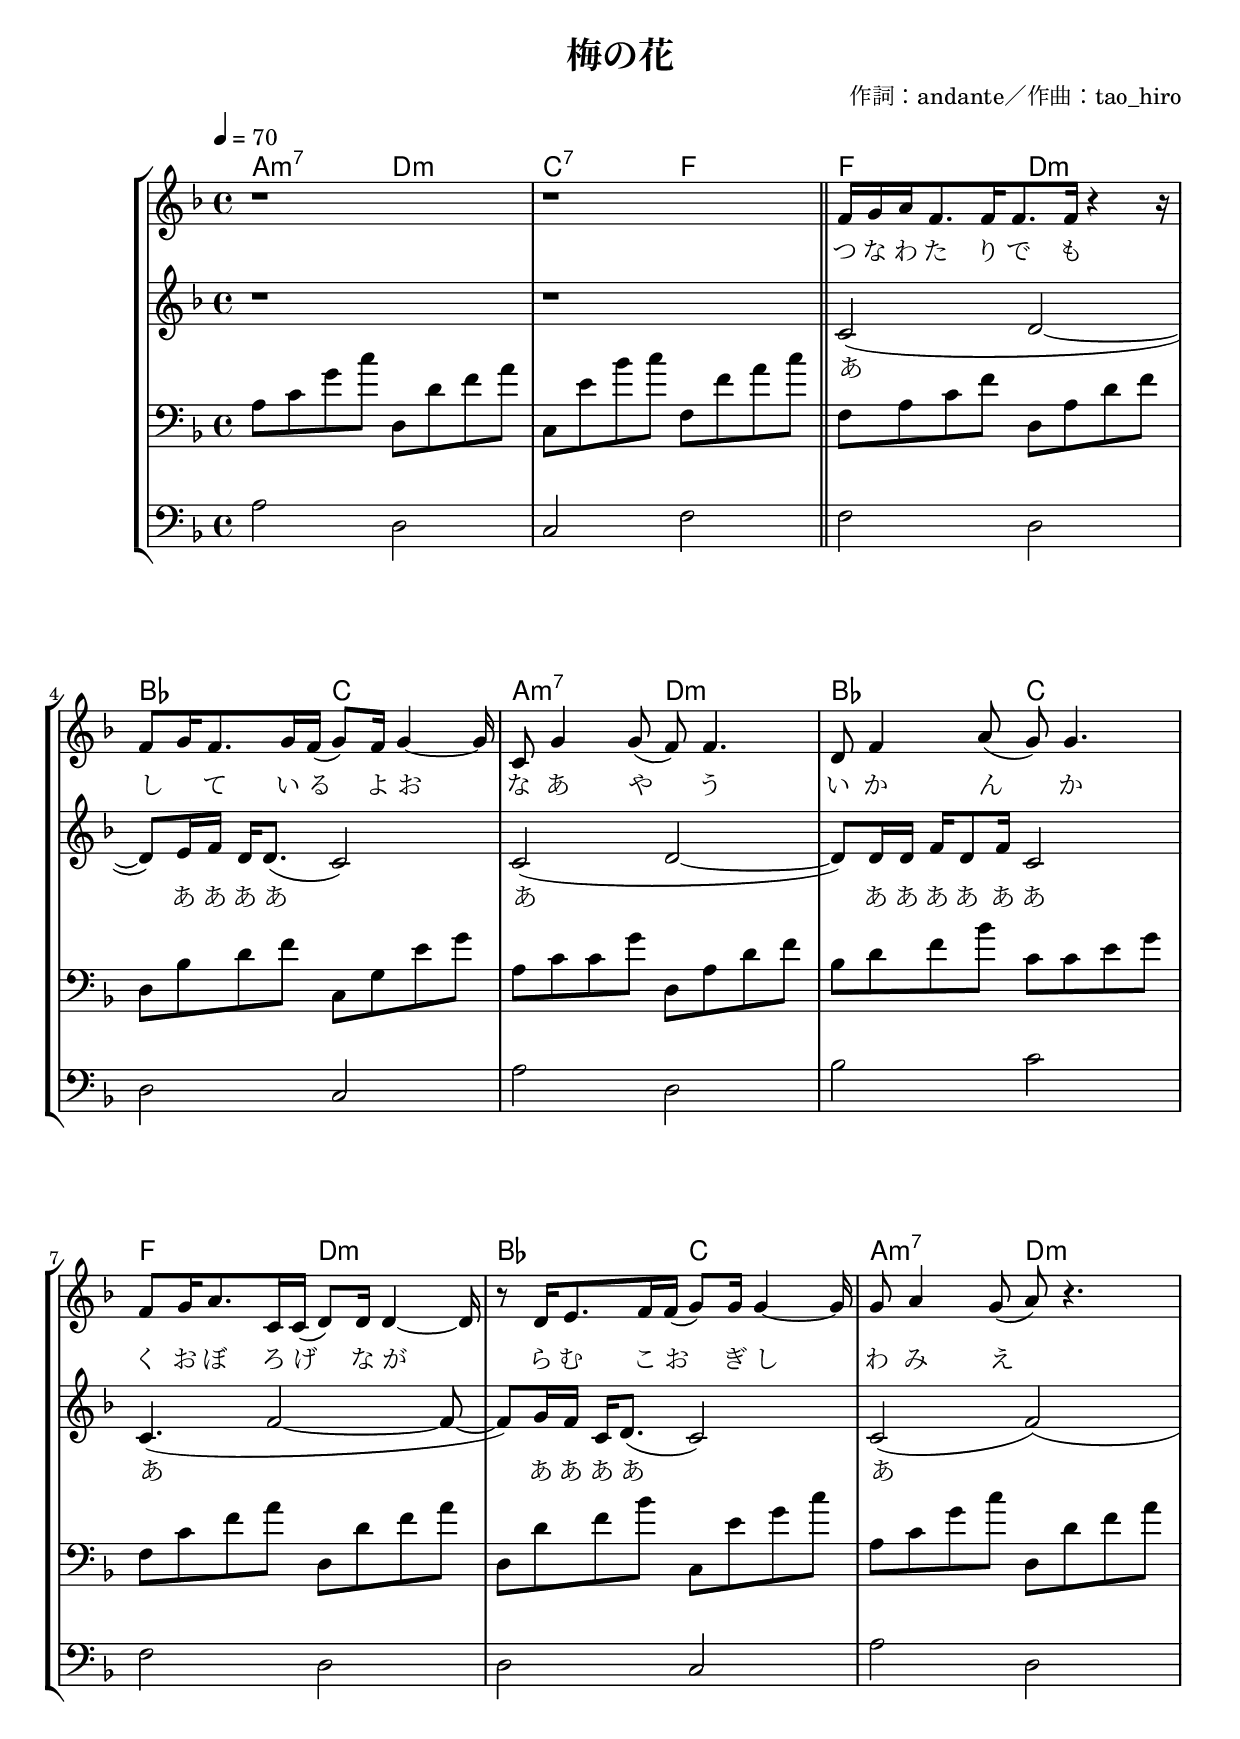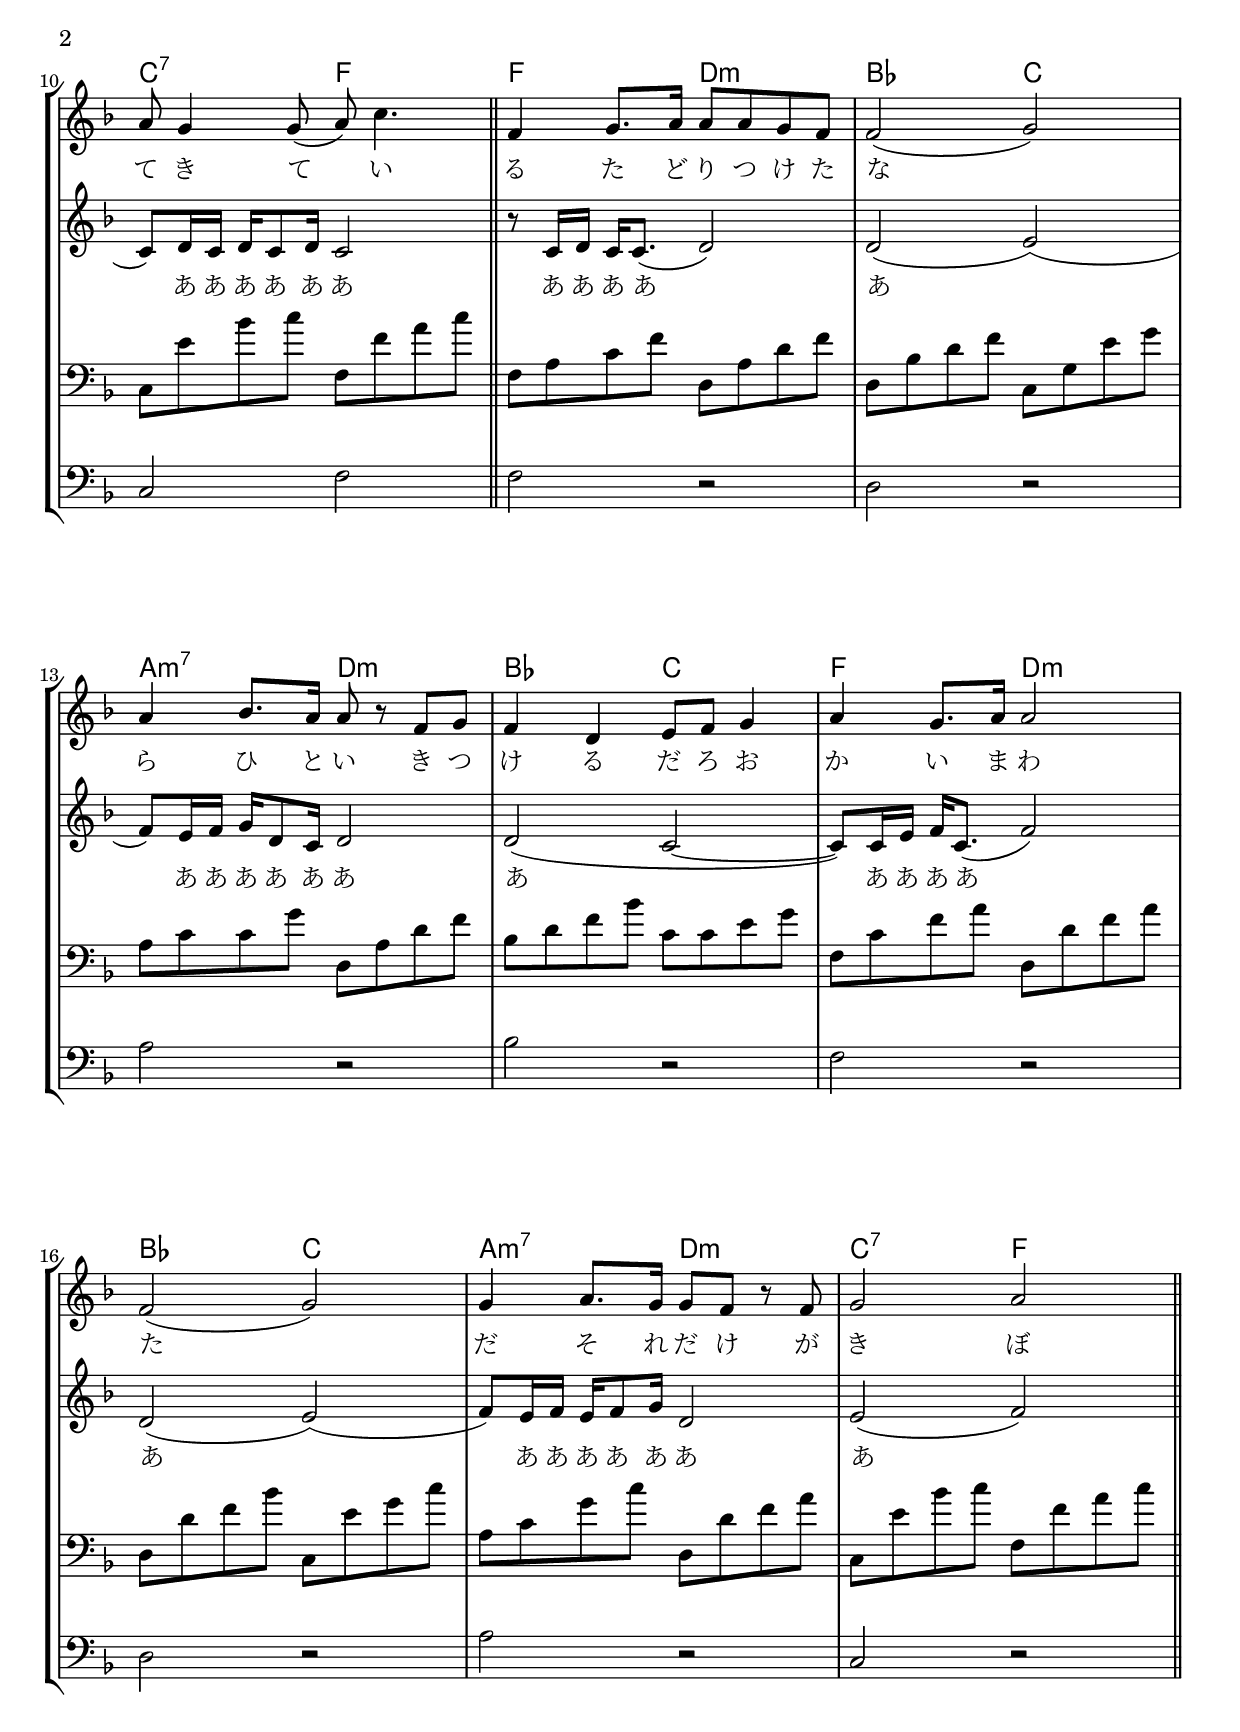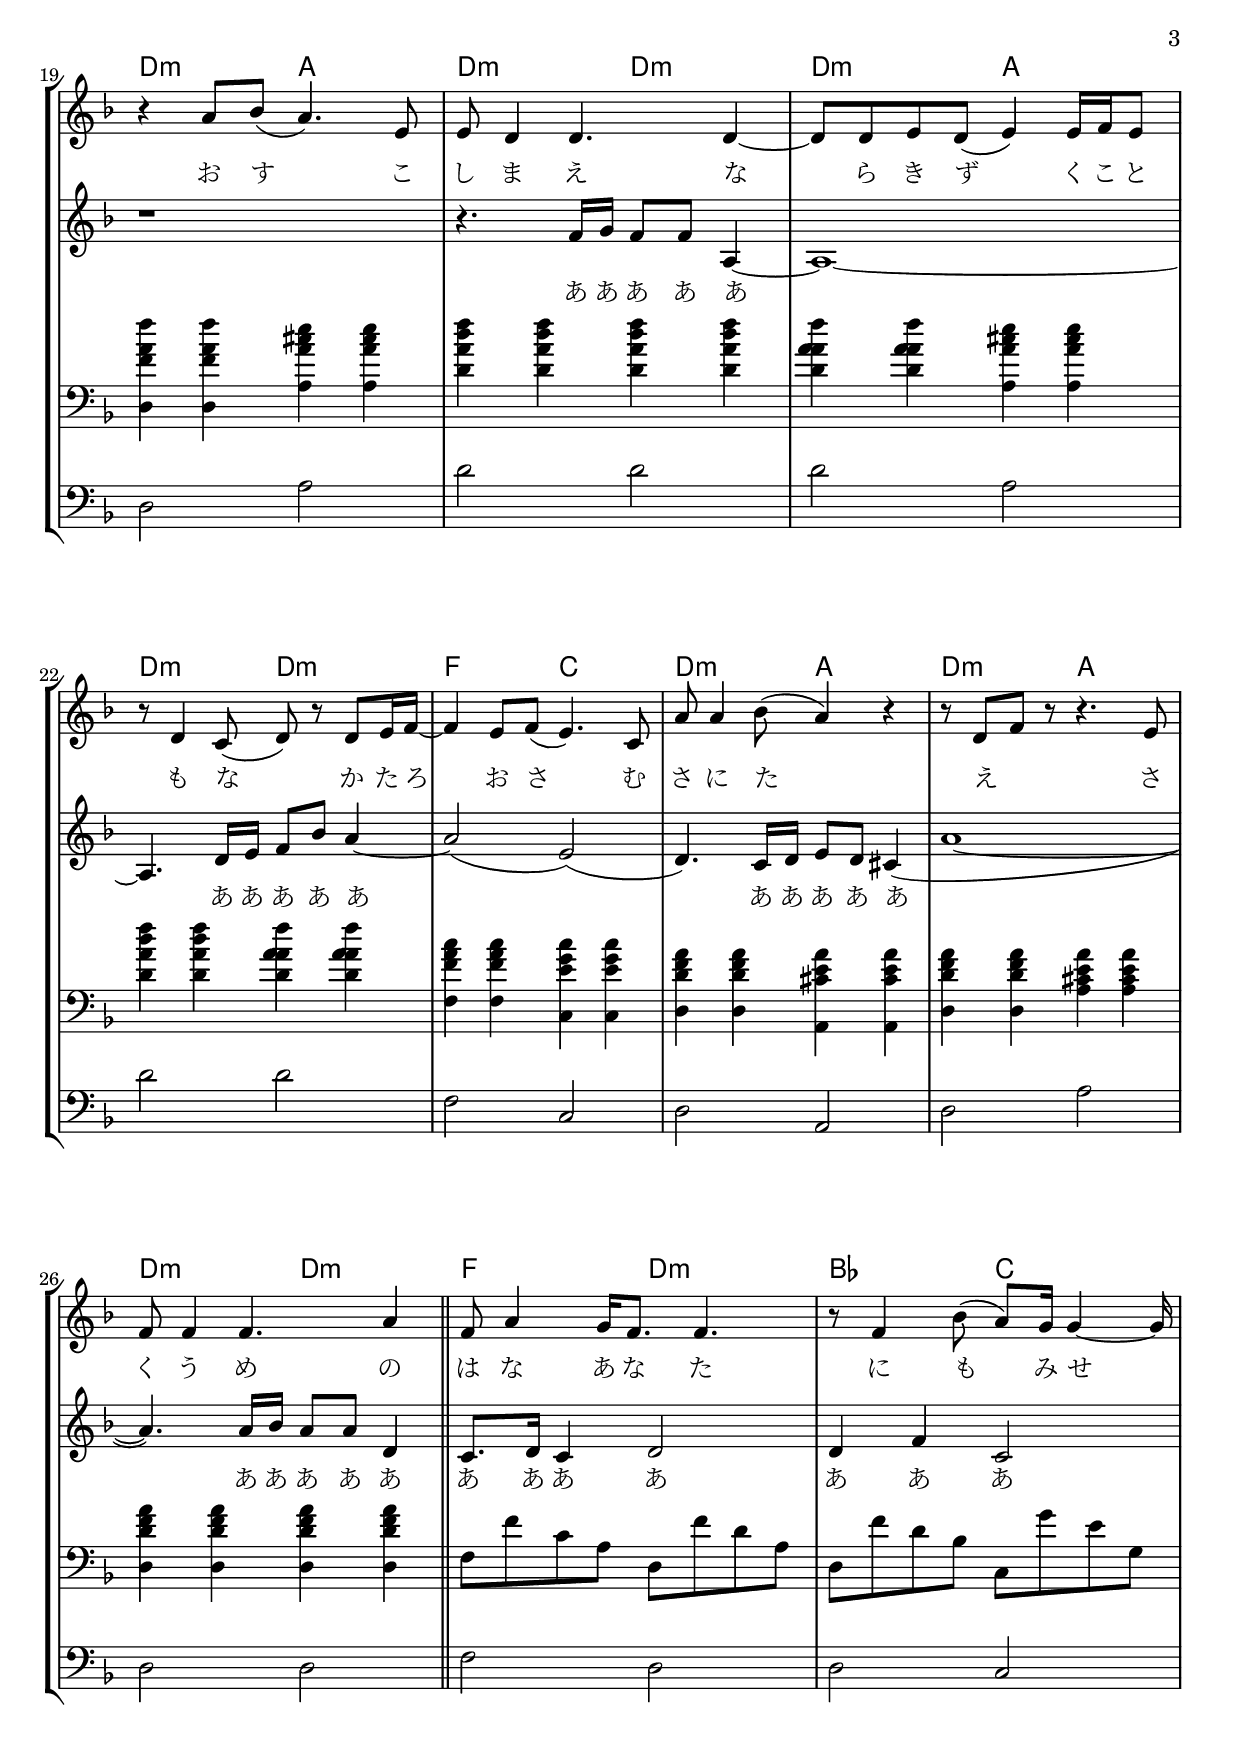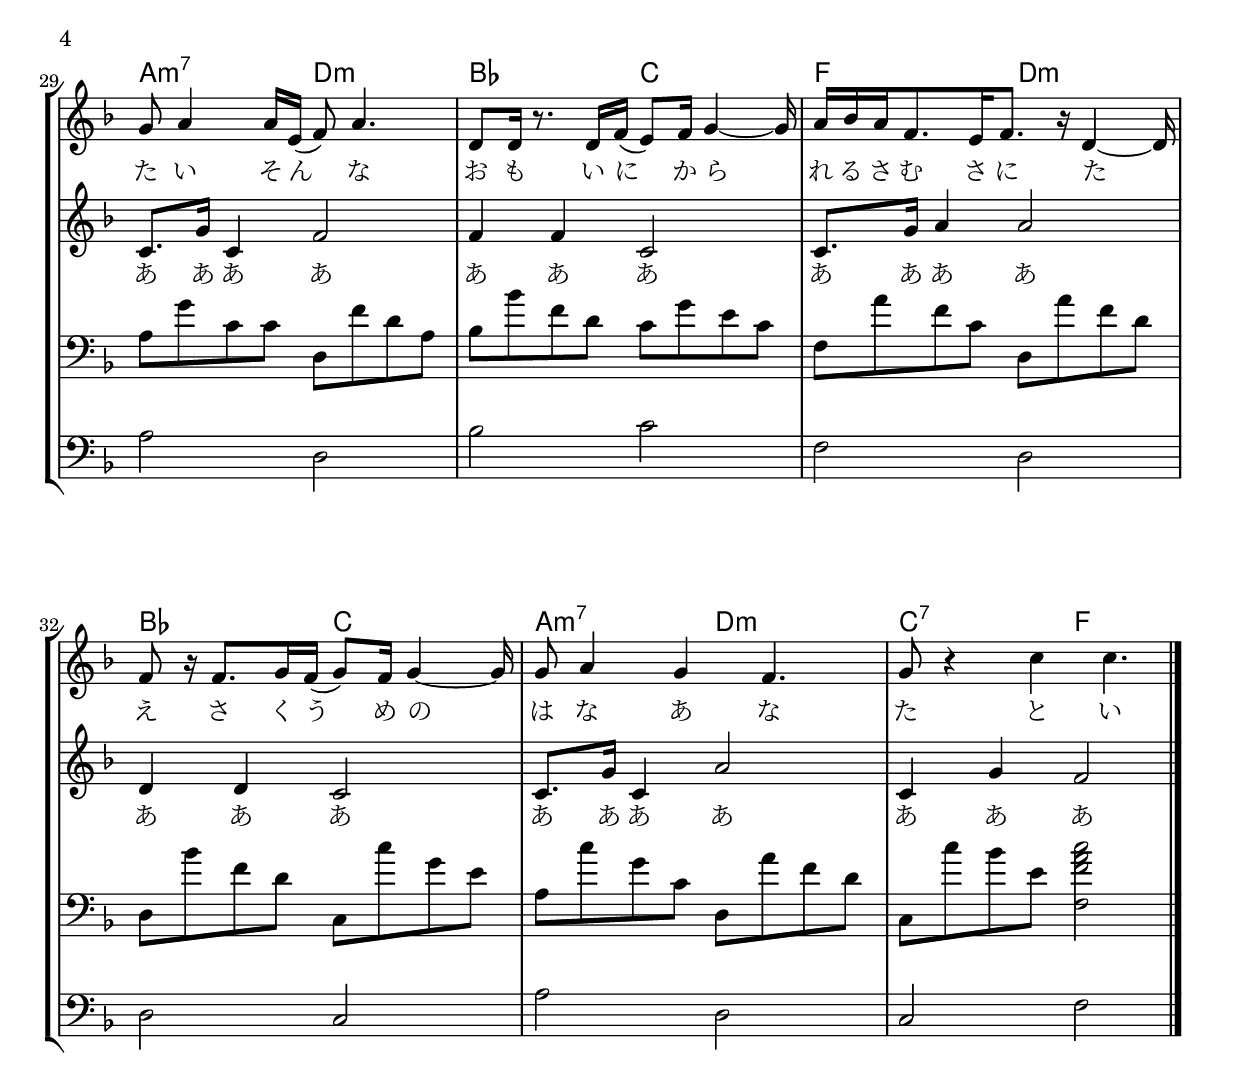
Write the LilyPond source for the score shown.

\version "2.12.1"

\header {
	title = \markup {梅の花}
	composer = \markup \center-column {作詞：andante／作曲：tao_hiro}
}

harmony = \chordmode {
	a2:min7 d:m c:7 f 

	f d:m bes c a:min7 d:m bes c f d:m bes c a:min7 d:m c:7 f 

	f d:m bes c a:min7 d:m bes c f d:m bes c a:min7 d:m c:7 f 

	d:m a d:m d:m d:m a d:m d:m f c d:m a d:m a d:m d:m 

	f d:m bes c a:min7 d:m bes c f d:m bes c a:min7 d:m c:7 f 
}

melody = {
	\key f \major
	\tempo 4 = 70
	r1 | r1   
	\set Staff.midiInstrument = #"mmi0.38"
	f'16  g'16  a'16  f'8.  f'16  f'8.  f'16  r4~r16 
	f'8  g'16  f'8.  g'16  f'16  (g'8)  f'16  g'4~g'16 
	c'8  g'4  g'8  (f'8)  f'4. 
	d'8  f'4  a'8  (g'8)  g'4. 
	f'8  g'16  a'8.  c'16  c'16  (d'8)  d'16  d'4~d'16 
	r8  d'16  e'8.  f'16  f'16  (g'8)  g'16  g'4~g'16 
	g'8  a'4  g'8  (a'8)  r4. 
	a'8  g'4  g'8  (a'8)  c''4.
	\set Staff.midiInstrument = #"mmi0.38"
	f'4  g'8.  a'16  a'8  a'8  g'8  f'8 
	f'2  (g'2) 
	a'4  bes'8.  a'16  a'8  r8  f'8  g'8 
	f'4  d'4  e'8  f'8  g'4 
	a'4  g'8.  a'16  a'2 
	f'2  (g'2) 
	g'4  a'8.  g'16  g'8  f'8  r8  f'8 
	g'2  a'2
	\set Staff.midiInstrument = #"mmi0.38"
	r4 a'8  bes'8  (a'4.)  e'8 
	e'8  d'4  d'4.  d'4~ 
	d'8  d'8  e'8  d'8  (e'4)  e'16  f'16  e'8 
	r8  d'4  c'8  (d'8)  r8  d'8  e'16  f'16~ 
	f'4  e'8  f'8  (e'4.)  c'8 
	a'8  a'4  bes'8  (a'4)  r4~ 
	r8  d'8  f'8  r8  r4.  e'8 
	f'8  f'4  f'4.  a'4
	\set Staff.midiInstrument = #"mmi0.38"
	f'8  a'4  g'16  f'8.  f'4. 
	r8  f'4  bes'8  (a'8)  g'16  g'4~g'16 
	g'8  a'4  a'16  e'16  (f'8)  a'4. 
	d'8  d'16  r8.  d'16  f'16  (e'8)  f'16  g'4~g'16 
	a'16  bes'16  a'16  f'8.  e'16  f'8.  r16  d'4~d'16 
	f'8  r16  f'8.  g'16  f'16  (g'8)  f'16  g'4~g'16 
	g'8  a'4  g'4  f'4. 
	g'8  r4  c''4  c''4.
	\bar "|."
}

words = \lyricmode {
	
	つ  な  わ  た  り  で  も  し  て  い  る  よ  お  な  あ  や  う  い  か  ん  か  く  お  ぼ  ろ  げ  な  が  ら  む  こ  お  ぎ  し  わ  み  え  て  き  て  い  る  
	た  ど  り  つ  け  た  な  ら  ひ  と  い  き  つ  け  る  だ  ろ  お  か  い  ま  わ  た  だ  そ  れ  だ  け  が  き  ぼ  お  
	す  こ  し  ま  え  な  ら  き  ず  く  こ  と  も  な  か  た  ろ  お  さ  む  さ  に  た  え  さ  く  う  め  の  は  な  
	あ  な  た  に  も  み  せ  た  い  そ  ん  な  お  も  い  に  か  ら  れ  る  さ  む  さ  に  た  え  さ  く  う  め  の  は  な  あ  な  た  と  い  しょ  に  
}

secondmelody = {
	\key f \major
	\tempo 4 = 70
	r1 | r1   
	\set Staff.midiInstrument = #"FX 3 (crystal)"
	c'2  (d'2~ 
	d'8)  e'16  f'16  d'16  d'8.  (c'2) 
	c'2  (d'2~ 
	d'8)  d'16  d'16  f'16  d'8  f'16  c'2 
	c'4.  (f'2~f'8~ 
	f'8)  g'16  f'16  c'16  d'8.  (c'2) 
	c'2  (f'2) 
	(c'8)  d'16  c'16  d'16  c'8  d'16  c'2
	\set Staff.midiInstrument = #"FX 3 (crystal)"
	r8 c'16  d'16  c'16  c'8.  (d'2) 
	d'2  (e'2) 
	(f'8)  e'16  f'16  g'16  d'8  c'16  d'2 
	d'2  (c'2~ 
	c'8)  c'16  e'16  f'16  c'8.  (f'2) 
	d'2  (e'2) 
	(f'8)  e'16  f'16  e'16  f'8  g'16  d'2 
	e'2  (f'2)
	\set Staff.midiInstrument = #"FX 3 (crystal)"
	r1
r4. f'16  g'16  f'8  f'8  a4~ 
	a1~ 
	a4.  d'16  e'16  f'8  bes'8  a'4~ 
	a'2  (e'2) 
	(d'4.)  c'16  d'16  e'8  d'8  cis'4 
	(a'1~ 
	a'4.)  a'16  bes'16  a'8  a'8  d'4
	\set Staff.midiInstrument = #"FX 3 (crystal)"
	c'8.  d'16  c'4  d'2 
	d'4  f'4  c'2 
	c'8.  g'16  c'4  f'2 
	f'4  f'4  c'2 
	c'8.  g'16  a'4  a'2 
	d'4  d'4  c'2 
	c'8.  g'16  c'4  a'2 
	c'4  g'4  f'2
	\bar "|."
}

secondwords = \lyricmode {
	
	あ  あ  あ  あ  あ  あ  あ  あ  あ  あ  あ  あ  あ  あ  あ  あ  あ  あ  あ  あ  あ  あ  あ  あ  
	あ  あ  あ  あ  あ  あ  あ  あ  あ  あ  あ  あ  あ  あ  あ  あ  あ  あ  あ  あ  あ  あ  あ  あ  
	あ  あ  あ  あ  あ  あ  あ  あ  あ  あ  あ  あ  あ  あ  あ  あ  あ  あ  あ  あ  
	あ  あ  あ  あ  あ  あ  あ  あ  あ  あ  あ  あ  あ  あ  あ  あ  あ  あ  あ  あ  あ  あ  あ  あ  あ  あ  あ  あ  
}

tempochange = {
	\tempo 4 = 70
	r1 | r1 \bar "||"
	\tempo 4 = 70
	r1 | r1 | r1 | r1 | r1 | r1 | r1 | r1 \bar "||"
	\tempo 4 = 70
	r1 | r1 | r1 | r1 | r1 | r1 | r1 | r1 \bar "||"
	\tempo 4 = 70
	r1 | r1 | r1 | r1 | r1 | r1 | r1 | r1 \bar "||"
	\tempo 4 = 70
	r1 | r1 | r1 | r1 | r1 | r1 | r1 | r1 \bar "|."
}

mainacc = {
	\clef bass
	\set Staff.midiInstrument = #"Acoustic grand"
	\key f \major
	\tempo 4 = 70
	a8 c'8 g'8 c''8
	d8 d'8 f'8 a'8
	c8 e'8 bes'8 c''8
	f8 f'8 a'8 c''8
	\bar "||"

	\set Staff.midiInstrument = #"Acoustic grand"
	f8 a8 c'8 f'8
	d8 a8 d'8 f'8
	d8 bes8 d'8 f'8
	c8 g8 e'8 g'8
	a8 c'8 c'8 g'8
	d8 a8 d'8 f'8
	bes8 d'8 f'8 bes'8
	c'8 c'8 e'8 g'8
	f8 c'8 f'8 a'8
	d8 d'8 f'8 a'8
	d8 d'8 f'8 bes'8
	c8 e'8 g'8 c''8
	a8 c'8 g'8 c''8
	d8 d'8 f'8 a'8
	c8 e'8 bes'8 c''8
	f8 f'8 a'8 c''8
	\bar "||"

	\set Staff.midiInstrument = #"Acoustic grand"
	f8 a8 c'8 f'8
	d8 a8 d'8 f'8
	d8 bes8 d'8 f'8
	c8 g8 e'8 g'8
	a8 c'8 c'8 g'8
	d8 a8 d'8 f'8
	bes8 d'8 f'8 bes'8
	c'8 c'8 e'8 g'8
	f8 c'8 f'8 a'8
	d8 d'8 f'8 a'8
	d8 d'8 f'8 bes'8
	c8 e'8 g'8 c''8
	a8 c'8 g'8 c''8
	d8 d'8 f'8 a'8
	c8 e'8 bes'8 c''8
	f8 f'8 a'8 c''8
	\bar "||"

	\set Staff.midiInstrument = #"Acoustic grand"
	<d a' f' f''>4 <d a' f' f''>4
	<a a' cis'' e''>4 <a a' cis'' e''>4
	<d' a' d'' f''>4 <d' a' d'' f''>4
	<d' a' d'' f''>4 <d' a' d'' f''>4
	<d' a' a' f''>4 <d' a' a' f''>4
	<a a' cis'' e''>4 <a a' cis'' e''>4
	<d' a' d'' f''>4 <d' a' d'' f''>4
	<d' a' a' f''>4 <d' a' a' f''>4
	<f f' a' c''>4 <f f' a' c''>4
	<c e' g' c''>4 <c e' g' c''>4
	<d d' f' a'>4 <d d' f' a'>4
	<a, cis' e' a'>4 <a, cis' e' a'>4
	<d d' f' a'>4 <d d' f' a'>4
	<a cis' e' a'>4 <a cis' e' a'>4
	<d d' f' a'>4 <d d' f' a'>4
	<d d' f' a'>4 <d d' f' a'>4
	\bar "||"

	\set Staff.midiInstrument = #"Acoustic grand"
	f8 f' c' a
	d8 f' d' a
	d8 f' d' bes
	c8 g' e' g
	a8 g' c' c'
	d8 f' d' a
	bes8 bes' f' d'
	c'8 g' e' c'
	f8 a' f' c'
	d8 a' f' d'
	d8 bes' f' d'
	c8 c'' g' e'
	a8 c'' g' c'
	d8 a' f' d'
	c8 c'' bes' e'
	<f f' a' c''>2
	\bar "|."
}

subacc = {
	\clef bass
	\set Staff.midiInstrument = #"String Ensemble 2"
	\key f \major
	\tempo 4 = 70
	a2
	~d2
	c2
	~f2
	\bar "||"

	\set Staff.midiInstrument = #"String Ensemble 2"
	f2
	~d2
	d2
	~c2
	a2
	~d2
	bes2
	~c'2
	f2
	~d2
	d2
	~c2
	a2
	~d2
	c2
	~f2
	\bar "||"

	\set Staff.midiInstrument = #"String Ensemble 2"
	f2
	r2
	d2
	r2
	a2
	r2
	bes2
	r2
	f2
	r2
	d2
	r2
	a2
	r2
	c2
	r2
	\bar "||"

	\set Staff.midiInstrument = #"String Ensemble 2"
	d2
	a2
	d'2
	d'2
	d'2
	a2
	d'2
	d'2
	f2
	c2
	d2
	a,2
	d2
	a2
	d2
	d2
	\bar "||"

	\set Staff.midiInstrument = #"String Ensemble 2"
	f2
	~d2
	d2
	~c2
	a2
	~d2
	bes2
	~c'2
	f2
	~d2
	d2
	~c2
	a2
	~d2
	c2
	~f2
	\bar "|."
}

percA = {
	\drummode {
	r1  |r2. hho4  \bar "||"
	r1  |r2. hho4  |r1  |r2. hho4  |r1  |r2. hho4  |r1  |r2. hho4  \bar "||"
	r1  |r2. hho4  |r1  |r2. hho4  |r1  |r2. hho4  |r1  |r2. hho4  \bar "||"
	hh4 hh8 hh2 r8  |\times 16/32{ hh2 hh8. hh8. hh4. hh2. } |hh4 hh8 hh2 r8  |hh4 hh8 hh4 hh4.  |hh4 hh8 hh2 r8  |\times 16/32{ hh2 hh8. hh8. hh4. hh2. } |hh4 hh8 hh2 r8  |\times 16/32{ hh2 hh8. hh1 r4 r16 } \bar "||"
	\times 16/12{ cymr8. cymr8 cymr16 cymr8. cymr8 cymr16 } |\times 16/12{ r8. cymr8 cymr16 cymr8. cymr8 cymr16 } |\times 16/12{ cymr8. cymr8 cymr16 cymr8. cymr8 cymr16 } |\times 16/12{ r8. cymr8 cymr16 cymr8. cymr8 cymr16 } |\times 16/12{ cymr8. cymr8 cymr16 cymr8. cymr8 cymr16 } |\times 16/12{ r8. cymr8 cymr16 cymr8. cymr8 cymr16 } |\times 16/12{ cymr8. cymr8 cymr16 cymr8. cymr8 cymr16 } |\times 16/12{ cymr8. cymr8 cymr4. r16 } \bar "|."
	}
}

percB = {
	\drummode {
	r16 hhp16 hhp8 hhp16 hhp8 hhp2 r16  |r16 hhp16 hhp8 hhp16 hhp8 hhp2 hhp16  \bar "||"
	r16 hhp16 hhp8 hhp16 hhp8 hhp2 r16  |r16 hhp16 hhp8 hhp16 hhp8 hhp2 r16  |r16 hhp16 hhp8 hhp16 hhp8 hhp2 r16  |r16 hhp16 hhp8 hhp16 hhp8 hhp2 r16  |r16 hhp16 hhp8 hhp16 hhp8 hhp2 r16  |r16 hhp16 hhp8 hhp16 hhp8 hhp2 r16  |r16 hhp16 hhp8 hhp16 hhp8 hhp2 r16  |r16 hhp16 hhp8 hhp16 hhp8 hhp2 hhp16  \bar "||"
	r16 hhp16 hhp8 hhp16 hhp8 hhp2 r16  |r16 hhp16 hhp8 hhp16 hhp8 hhp2 r16  |r16 hhp16 hhp8 hhp16 hhp8 hhp2 r16  |r16 hhp16 hhp8 hhp16 hhp8 hhp2 r16  |r16 hhp16 hhp8 hhp16 hhp8 hhp2 r16  |r16 hhp16 hhp8 hhp16 hhp8 hhp2 r16  |r16 hhp16 hhp8 hhp16 hhp8 hhp2 r16  |r16 hhp16 hhp8 hhp16 hhp8 hhp2 hhp16  \bar "||"
	r16 hhp8 hhp8 hhp2 r8.  |\times 16/32{ r8 hhp4 hhp4 hhp8 hhp2 r8 hhp2 r8 } |r16 hhp8 hhp8 hhp2 r8.  |r16 hhp8 hhp8 hhp8. hhp2  |r16 hhp8 hhp8 hhp2 r8.  |\times 16/32{ r8 hhp4 hhp4 hhp8 hhp2 r8 hhp2 r8 } |r16 hhp8 hhp8 hhp2 r8.  |\times 16/32{ r8 hhp4 hhp4 hhp8 hhp1 r4 } \bar "||"
	\times 16/12{ r2 r8 hhp8 } |\times 16/12{ r2. } |\times 16/12{ r2 r8 hhp8 } |\times 16/12{ hhp2. } |\times 16/12{ r2 r8 hhp8 } |\times 16/12{ r2. } |\times 16/12{ r2 r8 hhp8 } |\times 16/12{ hhp2. } \bar "|."
	}
}

percC = {
	\drummode {
	hh8. hh8. hh2 r8  |hh8. hh8. hh4 hh4 hh8  \bar "||"
	hh8. hh8. hh2 r8  |hh8. hh8. hh2 hh8  |hh8. hh8. hh2 r8  |hh8. hh8. hh2 hh8  |hh8. hh8. hh2 r8  |hh8. hh8. hh2 hh8  |hh8. hh8. hh2 r8  |hh8. hh8. hh4 hh4 hh8  \bar "||"
	hh8. hh8. hh2 r8  |hh8. hh8. hh2 hh8  |hh8. hh8. hh2 r8  |hh8. hh8. hh2 hh8  |hh8. hh8. hh2 r8  |hh8. hh8. hh2 hh8  |hh8. hh8. hh2 r8  |hh8. hh8. hh4 hh4 hh8  \bar "||"
	r1  |\times 16/32{ r1 r2 hho2 } |r1  |\times 16/32{ r1 r2 hho2 } |r1  |\times 16/32{ r1 r2 hho2 } |r1  |\times 16/32{ r1 r2 hho2 } \bar "||"
	\times 16/12{ bd4. bd4 r16 bd16 } |\times 16/12{ bd4. bd4. } |\times 16/12{ bd4. bd4 r16 bd16 } |\times 16/12{ bd4. bd4 r16 bd16 } |\times 16/12{ bd4. bd4 r16 bd16 } |\times 16/12{ bd4. bd4. } |\times 16/12{ bd4. bd4 r16 bd16 } |\times 16/12{ bd4 r16 bd16 bd4. } \bar "|."
	}
}

percD = {
	\drummode {
	r2 ss2  |r2 ss2  \bar "||"
	r2 ss2  |r2 ss2  |r2 ss2  |r2 ss2  |r2 ss2  |r2 ss2  |r2 ss2  |r2 ss2  \bar "||"
	r2 ss2  |r2 ss2  |r2 ss2  |r2 ss2  |r2 ss2  |r2 ss2  |r2 ss2  |r2 ss2  \bar "||"
	bd8. bd8. bd2 bd8  |\times 16/32{ bd4. bd4. bd2 bd2 bd4 } |bd8. bd8. bd2 bd8  |bd8. bd8. bd2 r8  |bd8. bd8. bd2 bd8  |\times 16/32{ bd4. bd4. bd2 bd2 bd4 } |bd8. bd8. bd2 bd8  |\times 16/32{ bd4. bd4. bd8 bd2 r8 bd2 } \bar "||"
	\times 16/12{ r2. } |\times 16/12{ rb2. } |\times 16/12{ r2. } |\times 16/12{ rb2. } |\times 16/12{ r2. } |\times 16/12{ rb2. } |\times 16/12{ r2. } |\times 16/12{ rb2. } \bar "|."
	}
}

percE = {
	\drummode {
	bd2 r8 bd4 bd8  |bd4. bd4 bd4.  \bar "||"
	bd2 r8 bd4 bd8  |bd4. bd4 bd4 bd8  |bd2 r8 bd4 bd8  |bd4. bd4 bd4 bd8  |bd2 r8 bd4 bd8  |bd4. bd4 bd4 bd8  |bd2 r8 bd4 bd8  |bd4. bd4 bd4.  \bar "||"
	bd2 r8 bd4 bd8  |bd4. bd4 bd4 bd8  |bd2 r8 bd4 bd8  |bd4. bd4 bd4 bd8  |bd2 r8 bd4 bd8  |bd4. bd4 bd4 bd8  |bd2 r8 bd4 bd8  |bd4. bd4 bd4.  \bar "||"
	r2 ss2  |\times 16/32{ r1 ss1 } |r2 ss2  |\times 16/32{ r1 ss1 } |r2 ss2  |\times 16/32{ r1 ss1 } |r2 ss2  |\times 16/32{ r1 ss1 } \bar "||"
	r1 |r1 |r1 |r1 |r1 |r1 |r1 |\times 16/12{ r4. sn8 sn4 } \bar "|."
	}
}

percF = {
	\drummode {
	r1 | r1 \bar "||"
	r1 | r1 | r1 | r1 | r1 | r1 | r1 | r1 \bar "||"
	r1 | r1 | r1 | r1 | r1 | r1 | r1 | r1 \bar "||"
	r1 |r1 |r1 |r2 r8. sn16 sn4  |r1 |r1 |r1 |\times 16/32{ r1 sn4 sn8 sn2 r8 } \bar "||"
	r1 |r1 |r1 |r1 |r1 |r1 |r1 |\times 16/12{ r2 r16 tommh16 tommh8 } \bar "|."
	}
}

percG = {
	\drummode {
	r1 | r1 \bar "||"
	r1 | r1 | r1 | r1 | r1 | r1 | r1 | r1 \bar "||"
	r1 | r1 | r1 | r1 | r1 | r1 | r1 | r1 \bar "||"
	r1 |r1 |r1 |r2. r8 tomml8  |r1 |r1 |r1 |r2. r8 tomml8  \bar "||"
	r1 |r1 |r1 |r1 |r1 |r1 |r1 |\times 16/12{ r2 r8. toml16 } \bar "|."
	}
}

percH = {
	\drummode {
	r1 | r1 \bar "||"
	r1 | r1 | r1 | r1 | r1 | r1 | r1 | r1 \bar "||"
	r1 | r1 | r1 | r1 | r1 | r1 | r1 | r1 \bar "||"
	r1 |r1 |r1 |r1 |r1 |r1 |r1 |\times 16/32{ r1 r2 r8 tommh4. } \bar "||"
	r1 | r1 | r1 | r1 | r1 | r1 | r1 | r1 \bar "|."
	}
}

percI = {
	\drummode {
	r1 | r1 \bar "||"
	r1 | r1 | r1 | r1 | r1 | r1 | r1 | r1 \bar "||"
	r1 | r1 | r1 | r1 | r1 | r1 | r1 | r1 \bar "||"
	r1 |r1 |r1 |r1 |r1 |r1 |r1 |\times 16/32{ r1 r2. tomfh4 } \bar "||"
	r1 | r1 | r1 | r1 | r1 | r1 | r1 | r1 \bar "|."
	}
}

\score {
	<<
		\new StaffGroup <<
			\new ChordNames {\harmony}
			\new Voice = "melody" {\melody}
			\new Lyrics \lyricsto "melody" \words
			\new Voice = "secondmelody" {\secondmelody}
			\new Lyrics \lyricsto "secondmelody" \secondwords
			\new Staff = "mainacc" {\mainacc}
			\new Staff = "subacc" {\subacc}
		>>
	>>
	\layout { }
}
